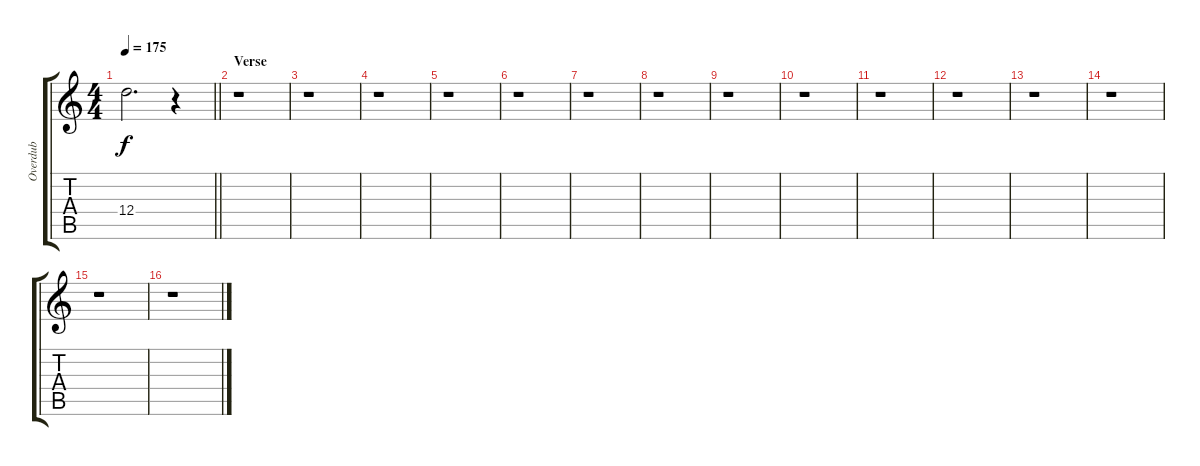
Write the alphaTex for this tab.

\track ("Overdub" "Overdub") {instrument overdrivenguitar}
\staff {score tabs}
\tuning (E4 B3 G3 D3 A2 E2) {hide}
\ts (4 4)
\tempo 175
\clef g2
\barLineRight lightlight
\ks c
12.4{t}.2{d dy f} r.4 |
\section ("" "Verse")
r.1 |
r.1 |
r.1 |
r.1 |
r.1 |
r.1 |
r.1 |
r.1 |
r.1 |
r.1 |
r.1 |
r.1 |
r.1 |
r.1 |
r.1
